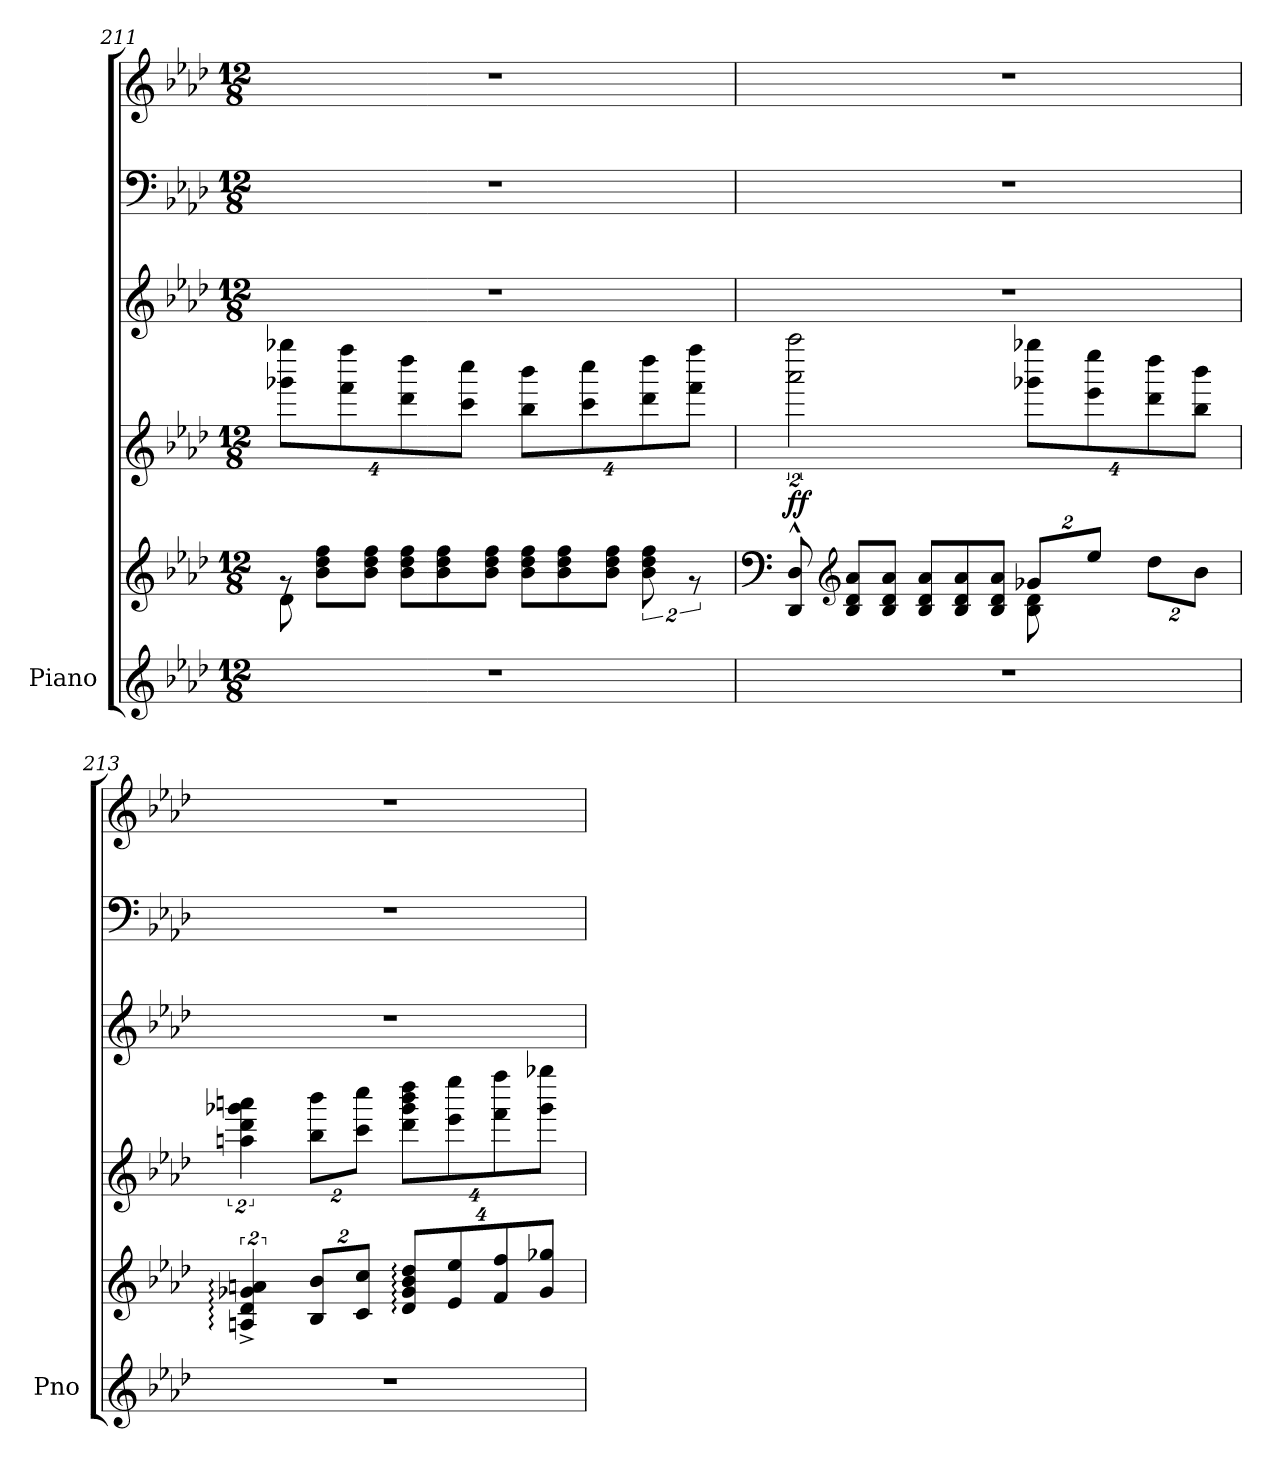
**kern	**kern	**kern	**kern	**kern	**kern	**dynam
*part1	*part1	*part1	*part1	*part1	*part1	*part1
*staff6	*staff5	*staff4	*staff3	*staff2	*staff1	*staff1/2/3/4/5/6
*I"Piano	*	*	*	*	*	*
*I'Pno	*	*	*	*	*	*
*clefG2	*clefG2	*clefG2	*clefG2	*clefF4	*clefG2	*
*k[b-e-a-d-]	*k[b-e-a-d-]	*k[b-e-a-d-]	*k[b-e-a-d-]	*k[b-e-a-d-]	*k[b-e-a-d-]	*
*M12/8	*M12/8	*M12/8	*M12/8	*M12/8	*M12/8	*
*MM140	*MM140	*MM140	*MM140	*MM140	*MM140	*
=211	=211	=211	=211	=211	=211	=211
*	*^	*	*	*	*	*
*	*	*	*Xbrackettup	*	*	*	*
1.r	8rg	8d-\	16%3ggg-X\ 16%3gggg-X\L	1.r	1.r	1.r	.
.	8b-\ 8dd-\ 8ff\L	8ryy	.	.	.	.	.
*	*	*	*	*	*	*MM170	*
.	.	.	16%3fff\ 16%3ffff\	.	.	.	.
.	8b-\ 8dd-\ 8ff\J	4ryy	.	.	.	.	.
*	*	*	*	*	*	*MM180	*
.	8b-\ 8dd-\ 8ff\L	.	16%3ddd-\ 16%3dddd-\	.	.	.	.
.	8b-\ 8dd-\ 8ff\	1ryy	.	.	.	.	.
.	.	.	16%3ccc\ 16%3cccc\J	.	.	.	.
.	8b-\ 8dd-\ 8ff\J	.	.	.	.	.	.
.	8b-\ 8dd-\ 8ff\L	.	16%3bb-\ 16%3bbb-\L	.	.	.	.
.	8b-\ 8dd-\ 8ff\	.	.	.	.	.	.
*	*	*	*	*	*	*MM160	*
.	.	.	16%3ccc\ 16%3cccc\	.	.	.	.
.	8b-\ 8dd-\ 8ff\J	.	.	.	.	.	.
*	*	*	*	*	*	*MM140	*
.	16%3b-\ 16%3dd-\ 16%3ff\	.	16%3ddd-\ 16%3dddd-\	.	.	.	.
*	*	*	*	*	*	*MM80	*
.	16%3rg	.	16%3fff\ 16%3ffff\J	.	.	.	.
!!LO:PB:g=z
=212	=212	=212	=212	=212	=212	=212	=212
*	*clefF4	*	*	*	*	*	*
*	*	*	*brackettup	*	*	*	*
*	*	*	*	*	*	*MM80	*
!	!	!	!	!	!	!	!LO:DY:b=4
1.r	8DD-/^^ 8D-/^^	2.ryy	4%3aaa-\ 4%3aaaa-\	1.r	1.r	1.r	ff
*	*clefG2	*	*	*	*	*	*
*	*	*	*	*	*	*MM220	*
.	8B-/ 8d-/ 8a-/L	.	.	.	.	.	.
.	8B-/ 8d-/ 8a-/J	.	.	.	.	.	.
.	8B-/ 8d-/ 8a-/L	.	.	.	.	.	.
.	8B-/ 8d-/ 8a-/	.	.	.	.	.	.
.	8B-/ 8d-/ 8a-/J	.	.	.	.	.	.
*	*Xbrackettup	*	*	*	*	*	*
*	*	*	*	*	*	*MM180	*
.	16%3g-X/L	8B-\ 8d-\	16%3ggg-X\ 16%3gggg-X\L	.	.	.	.
.	.	8ryy	.	.	.	.	.
.	16%3ee-/J	.	16%3eee-\ 16%3eeee-\	.	.	.	.
.	.	2ryy	.	.	.	.	.
*	*	*	*	*	*	*MM170	*
.	16%3dd-\L	.	16%3ddd-\ 16%3dddd-\	.	.	.	.
*	*	*	*	*	*	*MM160	*
.	16%3b-\J	.	16%3bb-\ 16%3bbb-\J	.	.	.	.
*	*v	*v	*	*	*	*	*
=213	=213	=213	=213	=213	=213	=213
*	*brackettup	*	*	*	*	*
*	*	*	*	*	*MM150	*
1.r	8%3An/:^ 8%3d-/:^ 8%3g-X/:^ 8%3an/:^	8%3aan\ 8%3ddd-\ 8%3ggg-X\ 8%3aaan\	1.r	1.r	1.r	.
*	*	*	*	*	*MM190	*
.	16%3B-/ 16%3b-/L	16%3bb-\ 16%3bbb-\L	.	.	.	.
.	16%3c/ 16%3cc/J	16%3ccc\ 16%3cccc\J	.	.	.	.
*	*	*	*	*	*MM150	*
.	16%3d-/: 16%3g-/: 16%3b-/: 16%3dd-/:L	16%3ddd-\ 16%3ggg-\ 16%3bbb-\ 16%3dddd-\L	.	.	.	.
*	*	*	*	*	*MM190	*
.	16%3e-/ 16%3ee-/	16%3eee-\ 16%3eeee-\	.	.	.	.
*	*	*	*	*	*MM200	*
.	16%3f/ 16%3ff/	16%3fff\ 16%3ffff\	.	.	.	.
*	*	*	*	*	*MM150	*
.	16%3g-/ 16%3gg-X/J	16%3ggg-\ 16%3gggg-X\J	.	.	.	.
=	=	=	=	=	=	=
*-	*-	*-	*-	*-	*-	*-
